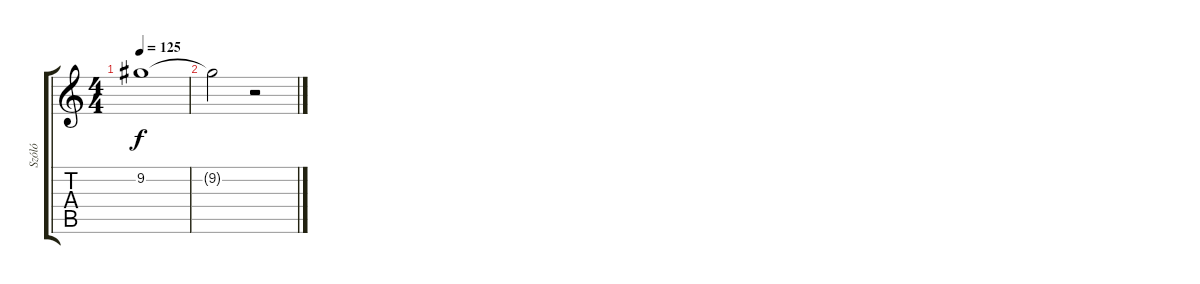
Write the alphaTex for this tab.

\track ("Szóló" "Szóló") {instrument overdrivenguitar}
\staff {score tabs}
\tuning (E4 B3 G3 D3 A2 E2) {hide}
\ts (4 4)
\tempo 125
\clef g2
\ks c
9.2{t}.1{dy f} |
9.2{t}.2 r.2
